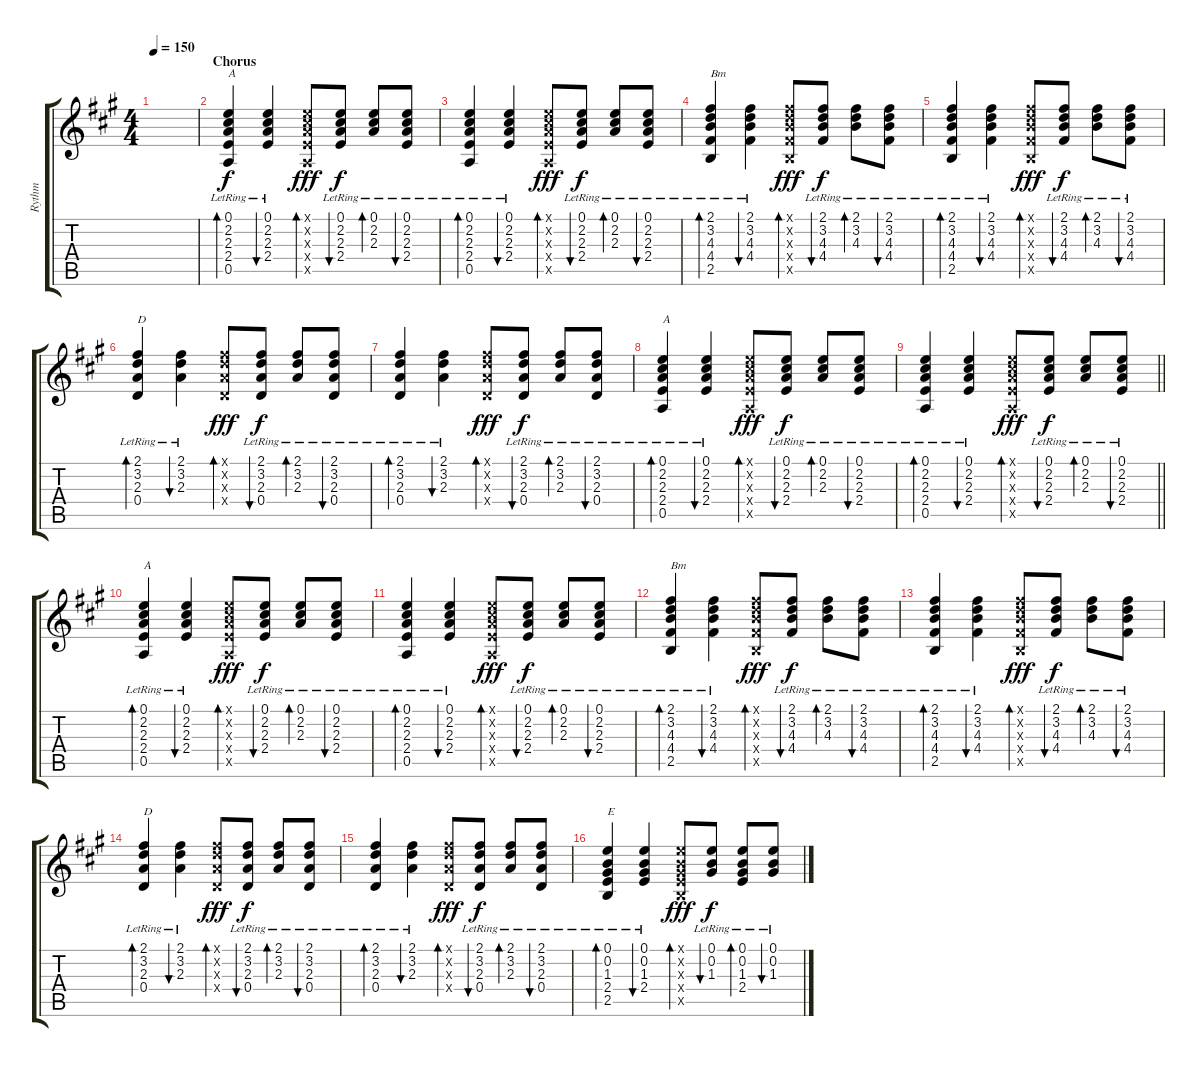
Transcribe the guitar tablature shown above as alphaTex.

\track ("Rythm" "Rythm") {instrument acousticguitarsteel}
\staff {score tabs}
\tuning (E4 B3 G3 D3 A2 E2) {hide}
\ts (4 4)
\tempo 150
\clef g2
\ks a
|
\section ("" "Chorus")
(0.1{lr} 2.2{lr} 2.3{lr} 2.4{lr} 0.5{lr}).4{bd 60 txt "A"} (0.1{lr} 2.2{lr} 2.3{lr} 2.4{lr}).4{bu 60} (0.1{x} 2.2{x} 2.3{x} 2.4{x} 0.5{x}).8{bd 60 dy fff} (0.1{lr} 2.2{lr} 2.3{lr} 2.4{lr}).8{bu 60 dy f} (0.1{lr} 2.2{lr} 2.3{lr}).8{bd 60} (0.1{lr} 2.2{lr} 2.3{lr} 2.4{lr}).8{bu 60} |
(0.1{lr} 2.2{lr} 2.3{lr} 2.4{lr} 0.5{lr}).4{bd 60} (0.1{lr} 2.2{lr} 2.3{lr} 2.4{lr}).4{bu 60} (0.1{x} 2.2{x} 2.3{x} 2.4{x} 0.5{x}).8{bd 60 dy fff} (0.1{lr} 2.2{lr} 2.3{lr} 2.4{lr}).8{bu 60 dy f} (0.1{lr} 2.2{lr} 2.3{lr}).8{bd 60} (0.1{lr} 2.2{lr} 2.3{lr} 2.4{lr}).8{bu 60} |
(2.1{lr} 3.2{lr} 4.3{lr} 4.4{lr} 2.5{lr}).4{bd 60 txt "Bm"} (2.1{lr} 3.2{lr} 4.3{lr} 4.4{lr}).4{bu 60} (2.1{x} 3.2{x} 4.3{x} 4.4{x} 2.5{x}).8{bd 60 dy fff} (2.1{lr} 3.2{lr} 4.3{lr} 4.4{lr}).8{bu 60 dy f} (2.1{lr} 3.2{lr} 4.3{lr}).8{bd 60} (2.1{lr} 3.2{lr} 4.3{lr} 4.4{lr}).8{bu 60} |
(2.1{lr} 3.2{lr} 4.3{lr} 4.4{lr} 2.5{lr}).4{bd 60} (2.1{lr} 3.2{lr} 4.3{lr} 4.4{lr}).4{bu 60} (2.1{x} 3.2{x} 4.3{x} 4.4{x} 2.5{x}).8{bd 60 dy fff} (2.1{lr} 3.2{lr} 4.3{lr} 4.4{lr}).8{bu 60 dy f} (2.1{lr} 3.2{lr} 4.3{lr}).8{bd 60} (2.1{lr} 3.2{lr} 4.3{lr} 4.4{lr}).8{bu 60} |
(2.1{lr} 3.2{lr} 2.3{lr} 0.4{lr}).4{bd 60 txt "D"} (2.1{lr} 3.2{lr} 2.3{lr}).4{bu 60} (2.1{x} 3.2{x} 2.3{x} 0.4{x}).8{bd 60 dy fff} (2.1{lr} 3.2{lr} 2.3{lr} 0.4{lr}).8{bu 60 dy f} (2.1{lr} 3.2{lr} 2.3{lr}).8{bd 60} (2.1{lr} 3.2{lr} 2.3{lr} 0.4{lr}).8{bu 60} |
(2.1{lr} 3.2{lr} 2.3{lr} 0.4{lr}).4{bd 60} (2.1{lr} 3.2{lr} 2.3{lr}).4{bu 60} (2.1{x} 3.2{x} 2.3{x} 0.4{x}).8{bd 60 dy fff} (2.1{lr} 3.2{lr} 2.3{lr} 0.4{lr}).8{bu 60 dy f} (2.1{lr} 3.2{lr} 2.3{lr}).8{bd 60} (2.1{lr} 3.2{lr} 2.3{lr} 0.4{lr}).8{bu 60} |
(0.1{lr} 2.2{lr} 2.3{lr} 2.4{lr} 0.5{lr}).4{bd 60 txt "A"} (0.1{lr} 2.2{lr} 2.3{lr} 2.4{lr}).4{bu 60} (0.1{x} 2.2{x} 2.3{x} 2.4{x} 0.5{x}).8{bd 60 dy fff} (0.1{lr} 2.2{lr} 2.3{lr} 2.4{lr}).8{bu 60 dy f} (0.1{lr} 2.2{lr} 2.3{lr}).8{bd 60} (0.1{lr} 2.2{lr} 2.3{lr} 2.4{lr}).8{bu 60} |
\barLineRight lightlight
(0.1{lr} 2.2{lr} 2.3{lr} 2.4{lr} 0.5{lr}).4{bd 60} (0.1{lr} 2.2{lr} 2.3{lr} 2.4{lr}).4{bu 60} (0.1{x} 2.2{x} 2.3{x} 2.4{x} 0.5{x}).8{bd 60 dy fff} (0.1{lr} 2.2{lr} 2.3{lr} 2.4{lr}).8{bu 60 dy f} (0.1{lr} 2.2{lr} 2.3{lr}).8{bd 60} (0.1{lr} 2.2{lr} 2.3{lr} 2.4{lr}).8{bu 60} |
\section ("" "")
(0.1{lr} 2.2{lr} 2.3{lr} 2.4{lr} 0.5{lr}).4{bd 60 txt "A"} (0.1{lr} 2.2{lr} 2.3{lr} 2.4{lr}).4{bu 60} (0.1{x} 2.2{x} 2.3{x} 2.4{x} 0.5{x}).8{bd 60 dy fff} (0.1{lr} 2.2{lr} 2.3{lr} 2.4{lr}).8{bu 60 dy f} (0.1{lr} 2.2{lr} 2.3{lr}).8{bd 60} (0.1{lr} 2.2{lr} 2.3{lr} 2.4{lr}).8{bu 60} |
(0.1{lr} 2.2{lr} 2.3{lr} 2.4{lr} 0.5{lr}).4{bd 60} (0.1{lr} 2.2{lr} 2.3{lr} 2.4{lr}).4{bu 60} (0.1{x} 2.2{x} 2.3{x} 2.4{x} 0.5{x}).8{bd 60 dy fff} (0.1{lr} 2.2{lr} 2.3{lr} 2.4{lr}).8{bu 60 dy f} (0.1{lr} 2.2{lr} 2.3{lr}).8{bd 60} (0.1{lr} 2.2{lr} 2.3{lr} 2.4{lr}).8{bu 60} |
(2.1{lr} 3.2{lr} 4.3{lr} 4.4{lr} 2.5{lr}).4{bd 60 txt "Bm"} (2.1{lr} 3.2{lr} 4.3{lr} 4.4{lr}).4{bu 60} (2.1{x} 3.2{x} 4.3{x} 4.4{x} 2.5{x}).8{bd 60 dy fff} (2.1{lr} 3.2{lr} 4.3{lr} 4.4{lr}).8{bu 60 dy f} (2.1{lr} 3.2{lr} 4.3{lr}).8{bd 60} (2.1{lr} 3.2{lr} 4.3{lr} 4.4{lr}).8{bu 60} |
(2.1{lr} 3.2{lr} 4.3{lr} 4.4{lr} 2.5{lr}).4{bd 60} (2.1{lr} 3.2{lr} 4.3{lr} 4.4{lr}).4{bu 60} (2.1{x} 3.2{x} 4.3{x} 4.4{x} 2.5{x}).8{bd 60 dy fff} (2.1{lr} 3.2{lr} 4.3{lr} 4.4{lr}).8{bu 60 dy f} (2.1{lr} 3.2{lr} 4.3{lr}).8{bd 60} (2.1{lr} 3.2{lr} 4.3{lr} 4.4{lr}).8{bu 60} |
(2.1{lr} 3.2{lr} 2.3{lr} 0.4{lr}).4{bd 60 txt "D"} (2.1{lr} 3.2{lr} 2.3{lr}).4{bu 60} (2.1{x} 3.2{x} 2.3{x} 0.4{x}).8{bd 60 dy fff} (2.1{lr} 3.2{lr} 2.3{lr} 0.4{lr}).8{bu 60 dy f} (2.1{lr} 3.2{lr} 2.3{lr}).8{bd 60} (2.1{lr} 3.2{lr} 2.3{lr} 0.4{lr}).8{bu 60} |
(2.1{lr} 3.2{lr} 2.3{lr} 0.4{lr}).4{bd 60} (2.1{lr} 3.2{lr} 2.3{lr}).4{bu 60} (2.1{x} 3.2{x} 2.3{x} 0.4{x}).8{bd 60 dy fff} (2.1{lr} 3.2{lr} 2.3{lr} 0.4{lr}).8{bu 60 dy f} (2.1{lr} 3.2{lr} 2.3{lr}).8{bd 60} (2.1{lr} 3.2{lr} 2.3{lr} 0.4{lr}).8{bu 60} |
(0.1{lr} 0.2{lr} 1.3{lr} 2.4{lr} 2.5{lr}).4{bd 60 txt "E"} (0.1{lr} 0.2 1.3{lr} 2.4{lr}).4{bu 60} (0.1{x} 0.2{x} 1.3{x} 2.4{x} 2.5{x}).8{bd 60 dy fff} (0.1{lr} 0.2{lr} 1.3{lr}).8{bu 60 dy f} (0.1{lr} 0.2{lr} 1.3{lr} 2.4{lr}).8{bd 60} (0.1{lr} 0.2{lr} 1.3{lr}).8{bu 60}
